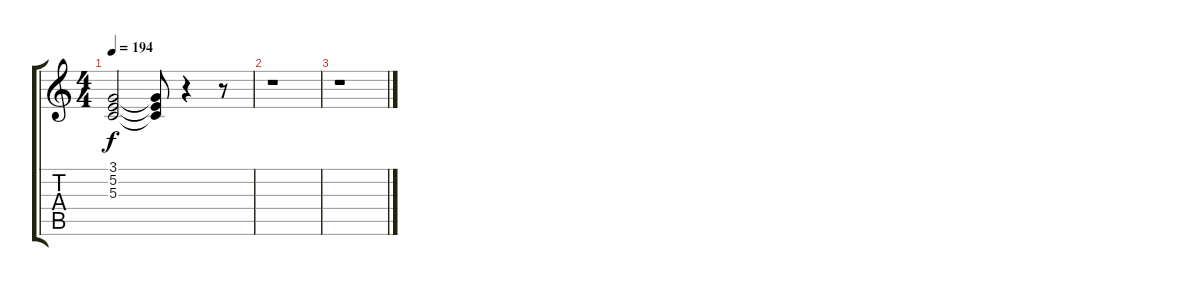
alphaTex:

\track "" {instrument brightacousticpiano}
\staff {score tabs}
\tuning (E4 B3 G3 D3 A2 E2) {hide}
\ts (4 4)
\tempo 194
\clef g2
\ks c
(3.1{t} 5.2{t} 5.3{t}).2{dy f} (3.1{t} 5.2{t} 5.3{t}).8 r.4 r.8 |
r.1 |
r.1
